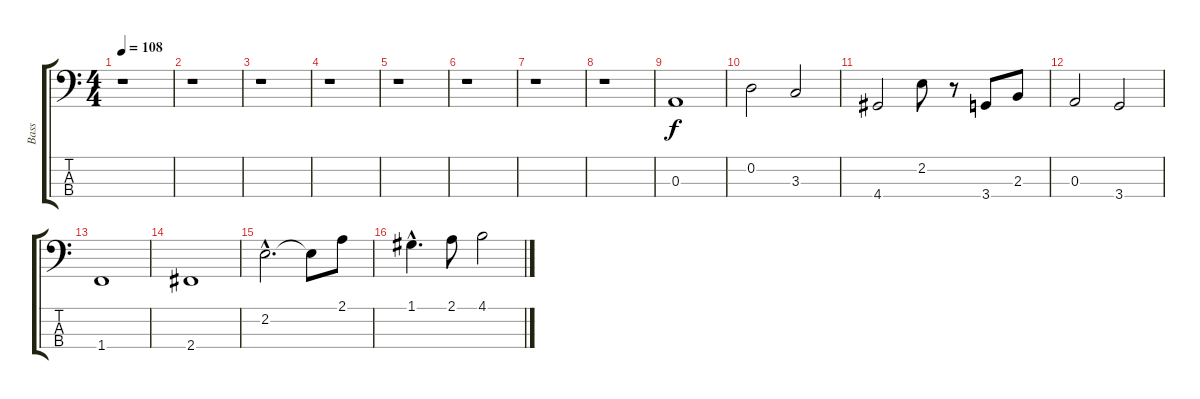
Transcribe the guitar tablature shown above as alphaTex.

\track ("Bass" "Bass") {instrument electricbassfinger}
\staff {score tabs}
\tuning (G2 D2 A1 E1) {hide}
\ts (4 4)
\tempo 108
\clef f4
\ks c
r.1{dy f instrument electricbassfinger} |
r.1 |
r.1 |
r.1 |
r.1 |
r.1 |
r.1 |
r.1 |
0.3.1 |
0.2.2 3.3.2 |
4.4.2 2.2.8 r.8 3.4.8 2.3.8 |
0.3.2 3.4.2 |
1.4.1 |
2.4.1 |
2.2{hac}.2{d} 2.2{t}.8 2.1.8 |
1.1{hac}.4{d} 2.1.8 4.1.2
